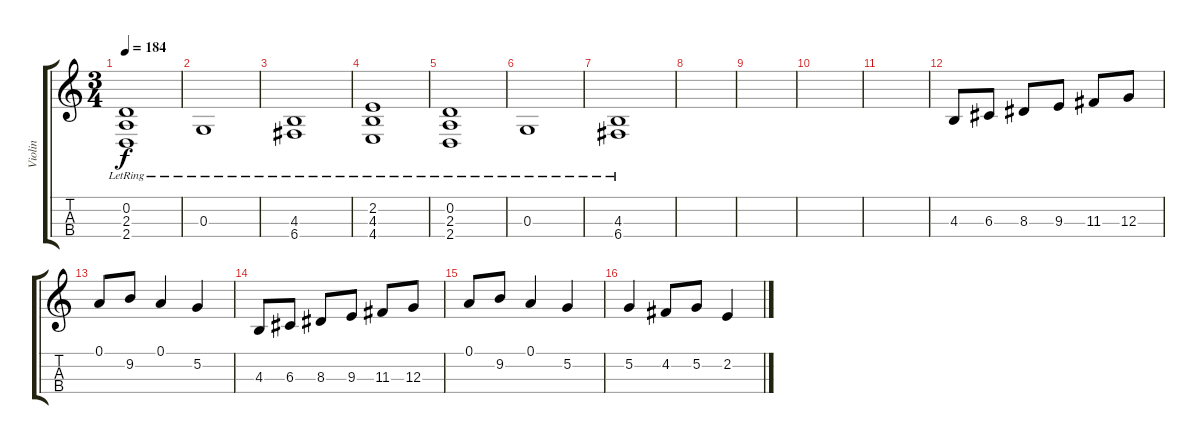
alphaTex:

\track ("Violin" "Violin") {instrument violin}
\staff {score tabs}
\tuning (A4 D4 G3 C3) {hide}
\ts (3 4)
\tempo 184
\clef g2
\ks c
(0.2 2.3{lr} 2.4).1{dy f} |
0.3{lr}.1 |
(4.3 6.4{lr}).1 |
(2.2 4.3{lr} 4.4).1 |
(0.2 2.3{lr} 2.4).1 |
0.3{lr}.1 |
(4.3 6.4{lr}).1 |
|
|
|
|
4.3.8 6.3.8 8.3.8 9.3.8 11.3.8 12.3.8 |
0.1.8 9.2.8 0.1.4 5.2.4 |
4.3.8 6.3.8 8.3.8 9.3.8 11.3.8 12.3.8 |
0.1.8 9.2.8 0.1.4 5.2.4 |
5.2.4 4.2.8 5.2.8 2.2.4
